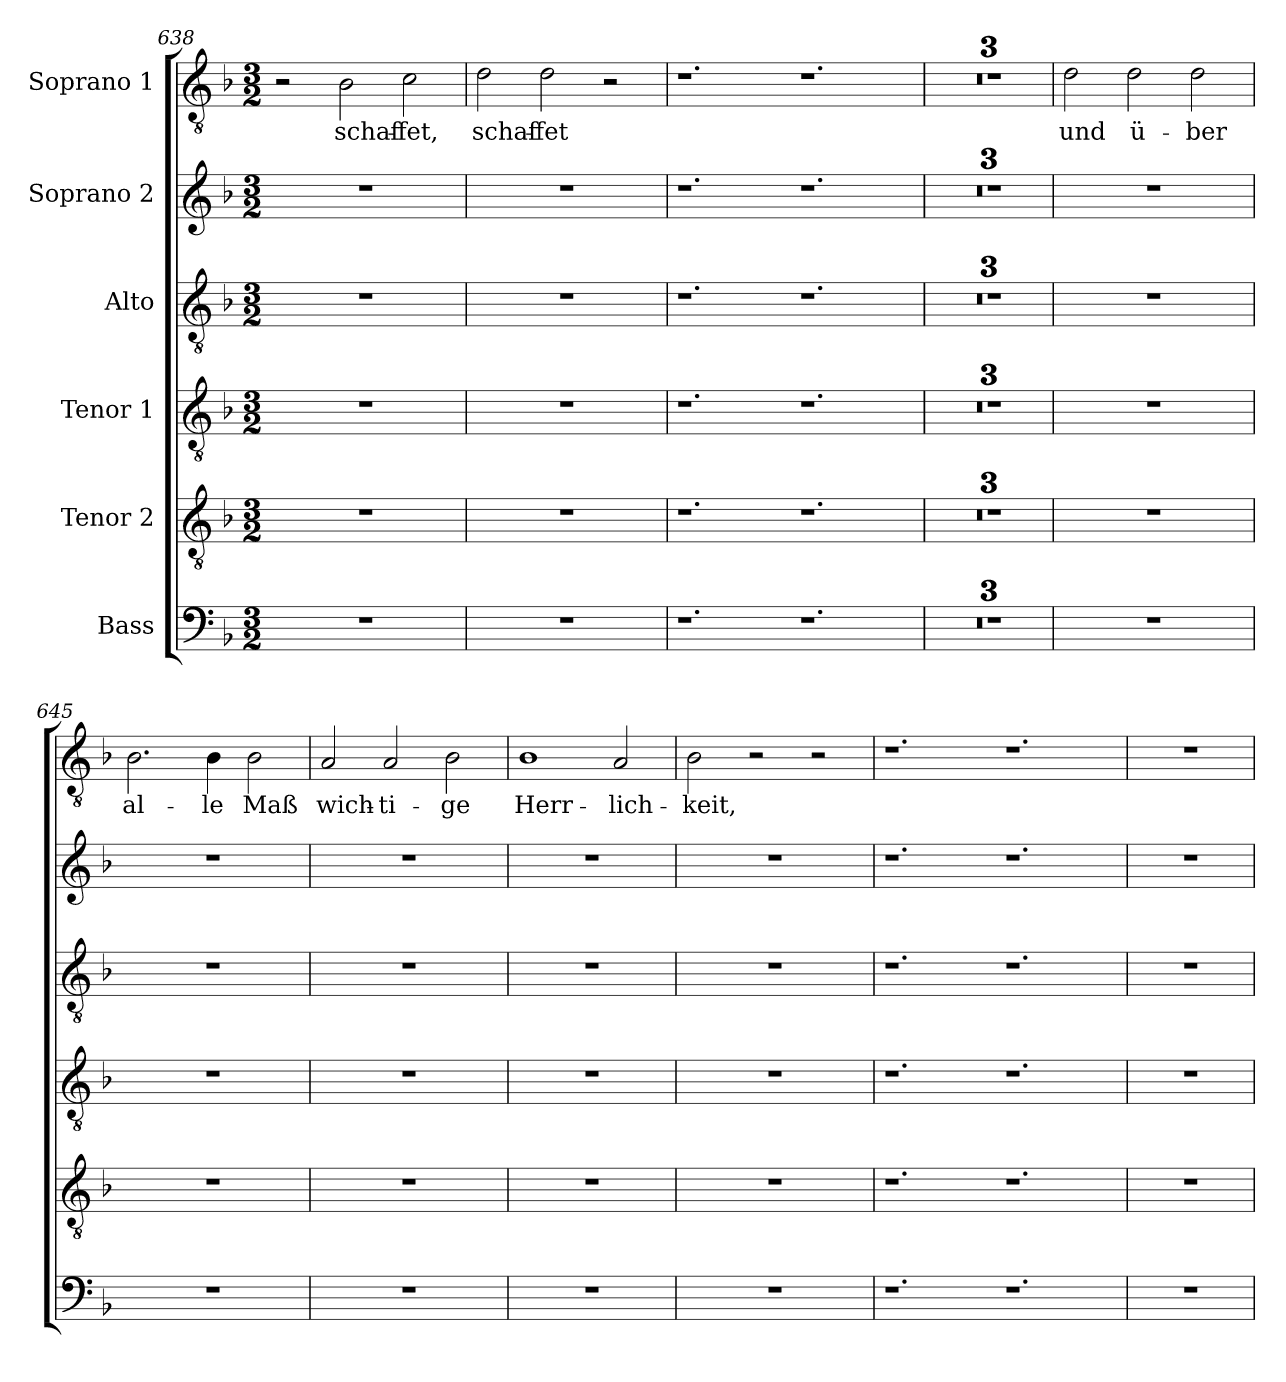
**kern	**kern	**kern	**kern	**kern	**kern	**text
*part6	*part5	*part4	*part3	*part2	*part1	*part1
*staff6	*staff5	*staff4	*staff3	*staff2	*staff1	*staff1
*I"Bass	*I"Tenor 2	*I"Tenor 1	*I"Alto	*I"Soprano 2	*I"Soprano 1	*
*clefF4	*clefGv2	*clefGv2	*clefGv2	*clefG2	*clefGv2	*
*k[b-]	*k[b-]	*k[b-]	*k[b-]	*k[b-]	*k[b-]	*
*F:	*F:	*F:	*F:	*F:	*F:	*
*M3/2	*M3/2	*M3/2	*M3/2	*M3/2	*M3/2	*
=638	=638	=638	=638	=638	=638	=638
1.r	1.r	1.r	1.r	1.r	2r	.
!	!	!	!	!	!	!LO:LY:b:cj
.	.	.	.	.	2B-\	schaf-
!	!	!	!	!	!	!LO:LY:b:cj
.	.	.	.	.	2c\	-fet,
=639	=639	=639	=639	=639	=639	=639
!	!	!	!	!	!	!LO:LY:b:cj
1.r	1.r	1.r	1.r	1.r	2d\	schaf-
!	!	!	!	!	!	!LO:LY:b:cj
.	.	.	.	.	2d\	-fet
.	.	.	.	.	2r	.
=640	=640	=640	=640	=640	=640	=640
1.r	1.r	1.r	1.r	1.r	1.r	.
1.r	1.r	1.r	1.r	1.r	1.r	.
=641	=641	=641	=641	=641	=641	=641
1.r	1.r	1.r	1.r	1.r	1.r	.
=642	=642	=642	=642	=642	=642	=642
1.r	1.r	1.r	1.r	1.r	1.r	.
=643	=643	=643	=643	=643	=643	=643
1.r	1.r	1.r	1.r	1.r	1.r	.
!!LO:PB:g=z
=644	=644	=644	=644	=644	=644	=644
!	!	!	!	!	!	!LO:LY:b:cj
1.r	1.r	1.r	1.r	1.r	2d\	und
!	!	!	!	!	!	!LO:LY:b:cj
.	.	.	.	.	2d\	ü-
!	!	!	!	!	!	!LO:LY:b:cj
.	.	.	.	.	2d\	-ber
=645	=645	=645	=645	=645	=645	=645
!	!	!	!	!	!	!LO:LY:b:cj
1.r	1.r	1.r	1.r	1.r	2.B-\	al-
!	!	!	!	!	!	!LO:LY:b:cj
.	.	.	.	.	4B-\	-le
!	!	!	!	!	!	!LO:LY:b:cj
.	.	.	.	.	2B-\	Maß
=646	=646	=646	=646	=646	=646	=646
!	!	!	!	!	!	!LO:LY:b:cj
1.r	1.r	1.r	1.r	1.r	2A/	wich-
!	!	!	!	!	!	!LO:LY:b:cj
.	.	.	.	.	2A/	-ti-
!	!	!	!	!	!	!LO:LY:b:cj
.	.	.	.	.	2B-\	-ge
=647	=647	=647	=647	=647	=647	=647
!	!	!	!	!	!	!LO:LY:b:cj
1.r	1.r	1.r	1.r	1.r	1B-	Herr-
!	!	!	!	!	!	!LO:LY:b:cj
.	.	.	.	.	2A/	-lich-
=648	=648	=648	=648	=648	=648	=648
!	!	!	!	!	!	!LO:LY:b:cj
1.r	1.r	1.r	1.r	1.r	2B-\	-keit,
.	.	.	.	.	2r	.
.	.	.	.	.	2r	.
=649	=649	=649	=649	=649	=649	=649
1.r	1.r	1.r	1.r	1.r	1.r	.
1.r	1.r	1.r	1.r	1.r	1.r	.
=650	=650	=650	=650	=650	=650	=650
1.r	1.r	1.r	1.r	1.r	1.r	.
=	=	=	=	=	=	=
*-	*-	*-	*-	*-	*-	*-
